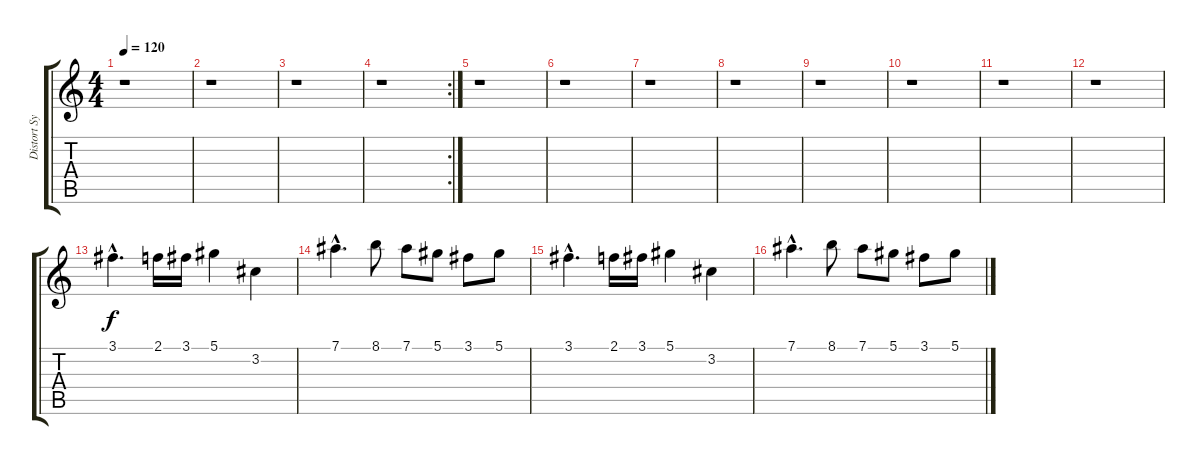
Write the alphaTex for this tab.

\track ("Distort Synth" "Distort Sy") {instrument overdrivenguitar}
\staff {score tabs}
\tuning (Eb4 Bb3 Gb3 Db3 Ab2 Eb2) {hide}
\ts (4 4)
\tempo 120
\clef g2
\ks c
r.1{dy f} |
r.1 |
r.1 |
\rc 2
r.1 |
r.1 |
r.1 |
r.1 |
r.1 |
r.1 |
r.1 |
r.1 |
r.1 |
3.1{hac}.4{d} 2.1.16 3.1.16 5.1.4 3.2.4 |
7.1{hac}.4{d} 8.1.8 7.1.8 5.1.8 3.1.8 5.1.8 |
3.1{hac}.4{d} 2.1.16 3.1.16 5.1.4 3.2.4 |
7.1{hac}.4{d} 8.1.8 7.1.8 5.1.8 3.1.8 5.1.8
